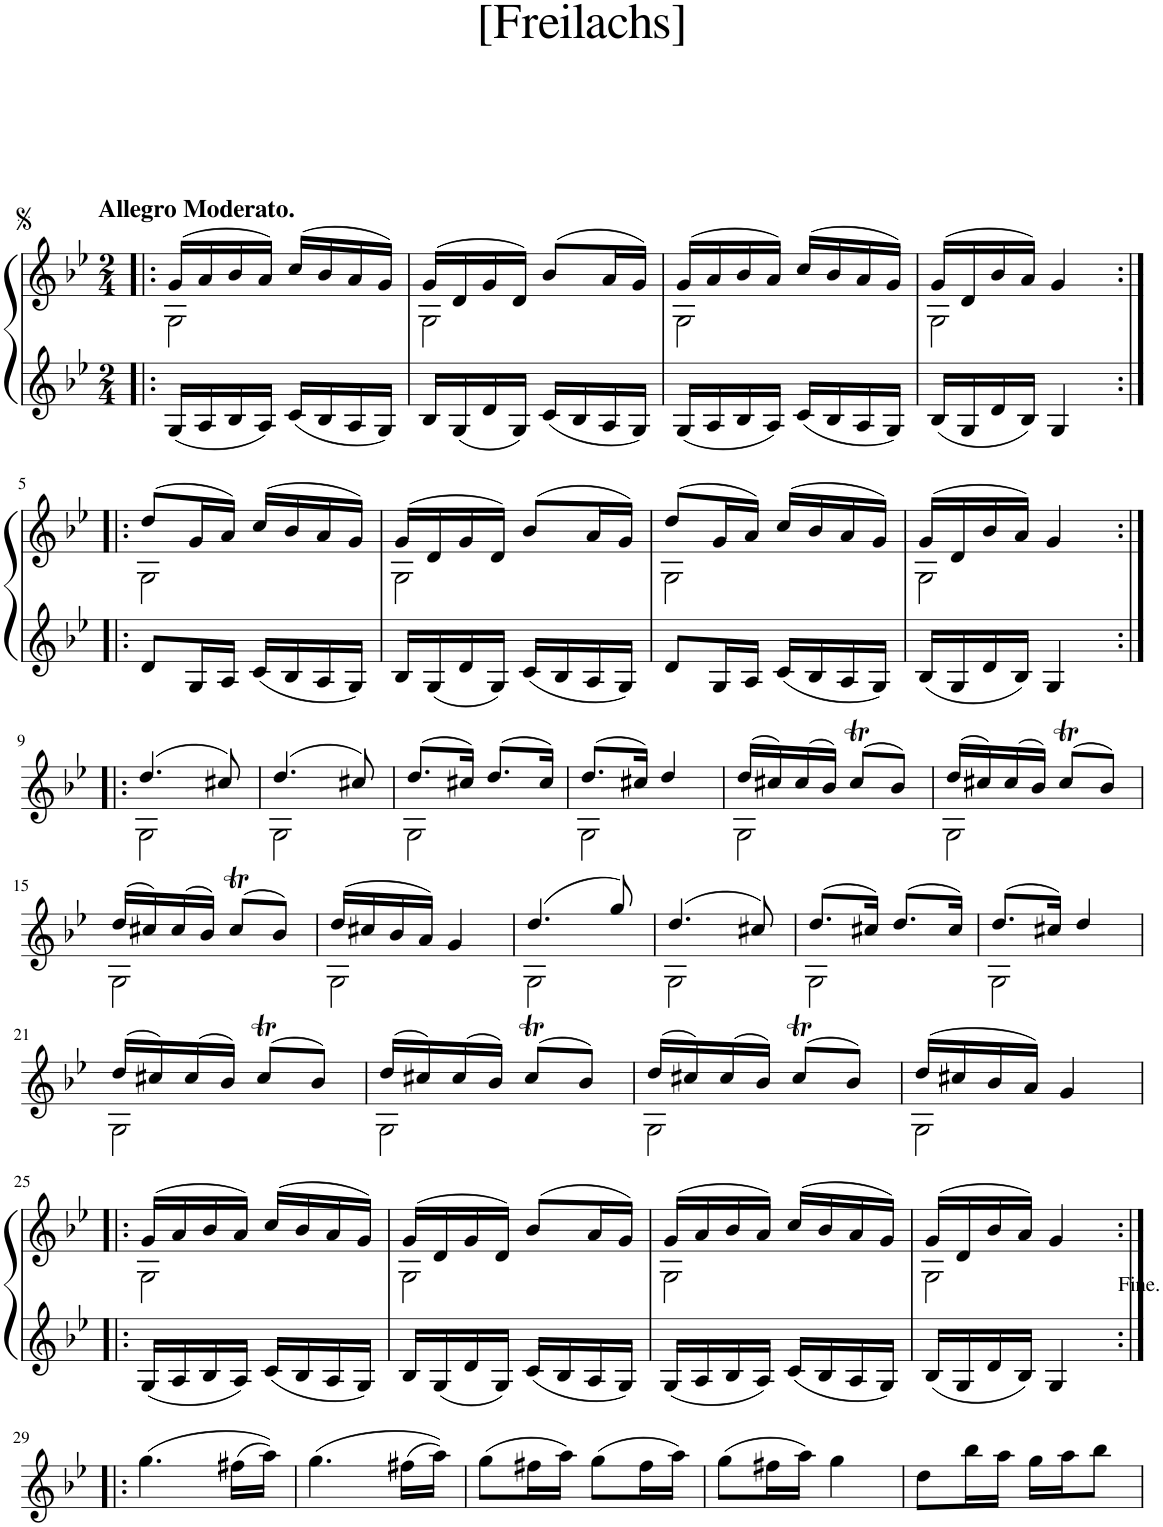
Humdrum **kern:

**kern	**kern
*part2	*part1
*staff2	*staff1
*I"Piano	*I"Piano
*I'Pno	*I'Pno
*clefG2	*clefG2
*k[b-e-]	*k[b-e-]
*g:	*g:
*M2/4	*M2/4
=1!|:	=1!|:
*	*^
!	!LO:TX:a:B:t=Allegro Moderato.	!
(16G/LL	(16g/LL	2G\
16A/	16a/	.
16B-/	16b-/	.
16A/JJ)	16a/JJ)	.
(16c/LL	(16cc/LL	.
16B-/	16b-/	.
16A/	16a/	.
16G/JJ)	16g/JJ)	.
=2	=2	=2
16B-/LL	(16g/LL	2G\
(16G/	16d/	.
16d/	16g/	.
16G/JJ)	16d/JJ)	.
(16c/LL	(8b-/L	.
16B-/	.	.
16A/	16a/L	.
16G/JJ)	16g/JJ)	.
=3	=3	=3
(16G/LL	(16g/LL	2G\
16A/	16a/	.
16B-/	16b-/	.
16A/JJ)	16a/JJ)	.
(16c/LL	(16cc/LL	.
16B-/	16b-/	.
16A/	16a/	.
16G/JJ)	16g/JJ)	.
=4	=4	=4
(16B-/LL	(16g/LL	2G\
16G/	16d/	.
16d/	16b-/	.
16B-/JJ)	16a/JJ)	.
4G/	4g/	.
!!LO:LB:g=z	!!
=5:|!|:	=5:|!|:	=5:|!|:
8d/L	(8dd/L	2G\
16G/L	16g/L	.
16A/JJ	16a/JJ)	.
(16c/LL	(16cc/LL	.
16B-/	16b-/	.
16A/	16a/	.
16G/JJ)	16g/JJ)	.
=6	=6	=6
16B-/LL	(16g/LL	2G\
(16G/	16d/	.
16d/	16g/	.
16G/JJ)	16d/JJ)	.
(16c/LL	(8b-/L	.
16B-/	.	.
16A/	16a/L	.
16G/JJ)	16g/JJ)	.
=7	=7	=7
8d/L	(8dd/L	2G\
16G/L	16g/L	.
16A/JJ	16a/JJ)	.
(16c/LL	(16cc/LL	.
16B-/	16b-/	.
16A/	16a/	.
16G/JJ)	16g/JJ)	.
=8	=8	=8
(16B-/LL	(16g/LL	2G\
16G/	16d/	.
16d/	16b-/	.
16B-/JJ)	16a/JJ)	.
4G/	4g/	.
!!LO:LB:g=z	!!
=9:|!|:	=9:|!|:	=9:|!|:
2ryy	(4.dd/	2G\
.	8cc#X/)	.
=10	=10	=10
2ryy	(4.dd/	2G\
.	8cc#X/)	.
=11	=11	=11
2ryy	(8.dd/L	2G\
.	16cc#X/Jk)	.
.	(8.dd/L	.
.	16cc#/Jk)	.
=12	=12	=12
2ryy	(8.dd/L	2G\
.	16cc#X/Jk)	.
.	4dd/	.
=13	=13	=13
2ryy	(16dd/LL	2G\
.	16cc#X/)	.
.	(16cc#/	.
.	16b-/JJ)	.
.	(8cc#t/L	.
.	8b-/J)	.
=14	=14	=14
2ryy	(16dd/LL	2G\
.	16cc#X/)	.
.	(16cc#/	.
.	16b-/JJ)	.
.	(8cc#t/L	.
.	8b-/J)	.
!!LO:LB:g=z	!!
=15	=15	=15
2ryy	(16dd/LL	2G\
.	16cc#X/)	.
.	(16cc#/	.
.	16b-/JJ)	.
.	(8cc#t/L	.
.	8b-/J)	.
=16	=16	=16
2ryy	(16dd/LL	2G\
.	16cc#X/	.
.	16b-/	.
.	16a/JJ)	.
.	4g/	.
=17	=17	=17
2ryy	(4.dd/	2G\
.	8gg/)	.
=18	=18	=18
2ryy	(4.dd/	2G\
.	8cc#X/)	.
=19	=19	=19
2ryy	(8.dd/L	2G\
.	16cc#X/Jk)	.
.	(8.dd/L	.
.	16cc#/Jk)	.
=20	=20	=20
2ryy	(8.dd/L	2G\
.	16cc#X/Jk)	.
.	4dd/	.
!!LO:LB:g=z	!!
=21	=21	=21
2ryy	(16dd/LL	2G\
.	16cc#X/)	.
.	(16cc#/	.
.	16b-/JJ)	.
.	(8cc#t/L	.
.	8b-/J)	.
=22	=22	=22
2ryy	(16dd/LL	2G\
.	16cc#X/)	.
.	(16cc#/	.
.	16b-/JJ)	.
.	(8cc#t/L	.
.	8b-/J)	.
=23	=23	=23
2ryy	(16dd/LL	2G\
.	16cc#X/)	.
.	(16cc#/	.
.	16b-/JJ)	.
.	(8cc#t/L	.
.	8b-/J)	.
=24	=24	=24
2ryy	(16dd/LL	2G\
.	16cc#X/	.
.	16b-/	.
.	16a/JJ)	.
.	4g/	.
!!LO:LB:g=z	!!
=25!|:	=25!|:	=25!|:
(16G/LL	(16g/LL	2G\
16A/	16a/	.
16B-/	16b-/	.
16A/JJ)	16a/JJ)	.
(16c/LL	(16cc/LL	.
16B-/	16b-/	.
16A/	16a/	.
16G/JJ)	16g/JJ)	.
=26	=26	=26
16B-/LL	(16g/LL	2G\
(16G/	16d/	.
16d/	16g/	.
16G/JJ)	16d/JJ)	.
(16c/LL	(8b-/L	.
16B-/	.	.
16A/	16a/L	.
16G/JJ)	16g/JJ)	.
=27	=27	=27
(16G/LL	(16g/LL	2G\
16A/	16a/	.
16B-/	16b-/	.
16A/JJ)	16a/JJ)	.
(16c/LL	(16cc/LL	.
16B-/	16b-/	.
16A/	16a/	.
16G/JJ)	16g/JJ)	.
=28	=28	=28
(16B-/LL	(16g/LL	2G\
16G/	16d/	.
16d/	16b-/	.
16B-/JJ)	16a/JJ)	.
4G/	(4g/	.
*	*v	*v
!!LO:LB:g=z
=29:|!|:	=29:|!|:
2r	(4.gg\)
.	(16ff#X\LL
.	16aa\JJ))
=30	=30
2r	(4.gg\
.	(16ff#X\LL
.	16aa\JJ))
=31	=31
2r	(8gg\L
.	16ff#X\L
.	16aa\JJ)
.	(8gg\L
.	16ff#\L
.	16aa\JJ)
=32	=32
2r	(8gg\L
.	16ff#X\L
.	16aa\JJ)
.	4gg\
=33	=33
2r	8dd\L
.	16bb-\L
.	16aa\JJ
.	16gg\LL
.	16aa\J
.	8bb-\J
=	=
*-	*-
